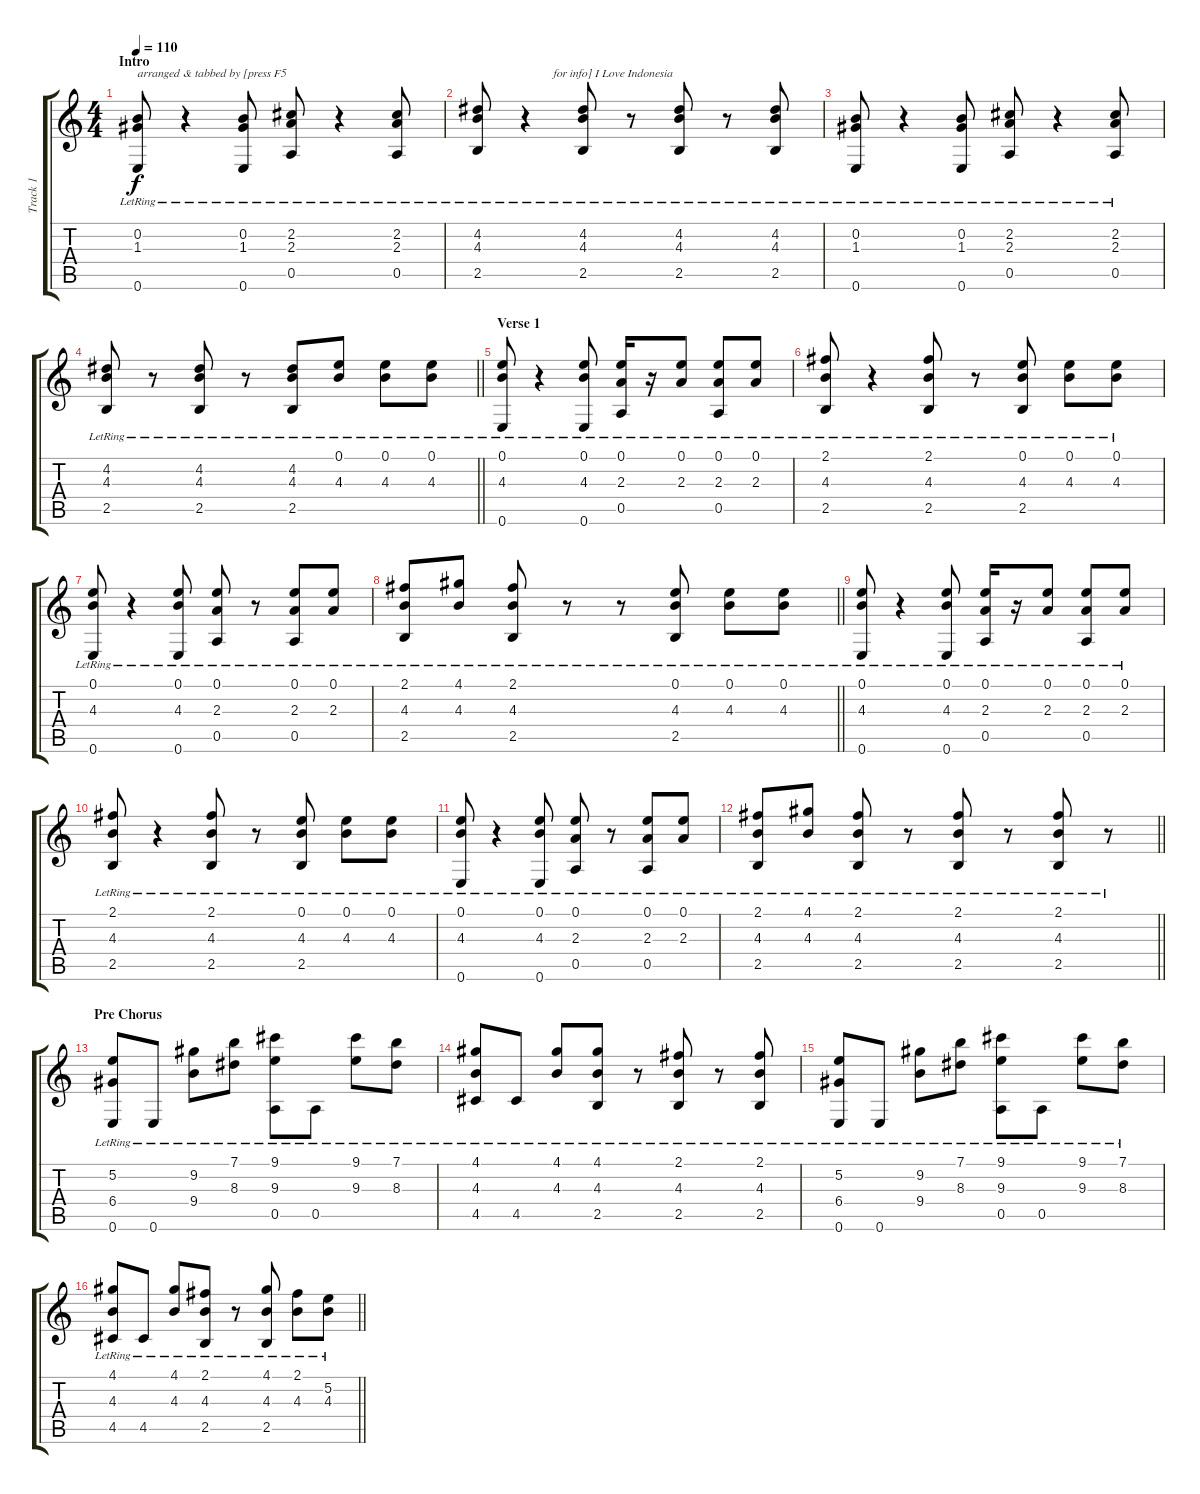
\track ("Track 1" "Track 1") {instrument acousticguitarnylon}
\staff {score tabs}
\tuning (E4 B3 G3 D3 A2 E2) {hide}
\ts (4 4)
\section ("" "Intro")
\tempo 110
\clef g2
\ks c
(0.2{lr} 1.3{lr} 0.6{lr}).8{txt "arranged & tabbed by [press F5" dy f instrument acousticguitarnylon} r.4 (0.2{lr} 1.3{lr} 0.6{lr}).8 (2.2{lr} 2.3{lr} 0.5{lr}).8 r.4 (2.2{lr} 2.3{lr} 0.5{lr}).8 |
(4.2{lr} 4.3{lr} 2.5{lr}).8 r.4{txt "         for info] I Love Indonesia"} (4.2{lr} 4.3{lr} 2.5{lr}).8 r.8 (4.2{lr} 4.3{lr} 2.5{lr}).8 r.8 (4.2{lr} 4.3{lr} 2.5{lr}).8 |
(0.2{lr} 1.3{lr} 0.6{lr}).8 r.4 (0.2{lr} 1.3{lr} 0.6{lr}).8 (2.2{lr} 2.3{lr} 0.5{lr}).8 r.4 (2.2{lr} 2.3{lr} 0.5{lr}).8 |
\barLineRight lightlight
(4.2{lr} 4.3{lr} 2.5{lr}).8 r.8 (4.2{lr} 4.3{lr} 2.5{lr}).8 r.8 (4.2{lr} 4.3{lr} 2.5{lr}).8 (0.1{lr} 4.3{lr}).8 (0.1{lr} 4.3{lr}).8 (0.1{lr} 4.3{lr}).8 |
\section ("" "Verse 1")
(0.1{lr} 4.3{lr} 0.6{lr}).8 r.4 (0.1{lr} 4.3{lr} 0.6{lr}).8 (0.1{lr} 2.3{lr} 0.5{lr}).16 r.16 (0.1{lr} 2.3{lr}).8 (0.1{lr} 2.3{lr} 0.5{lr}).8 (0.1{lr} 2.3{lr}).8 |
(2.1{lr} 4.3{lr} 2.5{lr}).8 r.4 (2.1{lr} 4.3{lr} 2.5{lr}).8 r.8 (0.1{lr} 4.3{lr} 2.5{lr}).8 (0.1{lr} 4.3{lr}).8 (0.1{lr} 4.3{lr}).8 |
(0.1{lr} 4.3{lr} 0.6{lr}).8 r.4 (0.1{lr} 4.3{lr} 0.6{lr}).8 (0.1{lr} 2.3{lr} 0.5{lr}).8 r.8 (0.1{lr} 2.3{lr} 0.5{lr}).8 (0.1{lr} 2.3{lr}).8 |
\barLineRight lightlight
(2.1{lr} 4.3{lr} 2.5{lr}).8 (4.1{lr} 4.3{lr}).8 (2.1{lr} 4.3{lr} 2.5{lr}).8 r.8 r.8 (0.1{lr} 4.3{lr} 2.5{lr}).8 (0.1{lr} 4.3{lr}).8 (0.1{lr} 4.3{lr}).8 |
(0.1{lr} 4.3{lr} 0.6{lr}).8 r.4 (0.1{lr} 4.3{lr} 0.6{lr}).8 (0.1{lr} 2.3{lr} 0.5{lr}).16 r.16 (0.1{lr} 2.3{lr}).8 (0.1{lr} 2.3{lr} 0.5{lr}).8 (0.1{lr} 2.3{lr}).8 |
(2.1{lr} 4.3{lr} 2.5{lr}).8 r.4 (2.1{lr} 4.3{lr} 2.5{lr}).8 r.8 (0.1{lr} 4.3{lr} 2.5{lr}).8 (0.1{lr} 4.3{lr}).8 (0.1{lr} 4.3{lr}).8 |
(0.1{lr} 4.3{lr} 0.6{lr}).8 r.4 (0.1{lr} 4.3{lr} 0.6{lr}).8 (0.1{lr} 2.3{lr} 0.5{lr}).8 r.8 (0.1{lr} 2.3{lr} 0.5{lr}).8 (0.1{lr} 2.3{lr}).8 |
\barLineRight lightlight
(2.1{lr} 4.3{lr} 2.5{lr}).8 (4.1{lr} 4.3{lr}).8 (2.1{lr} 4.3{lr} 2.5{lr}).8 r.8 (2.1{lr} 4.3{lr} 2.5{lr}).8 r.8 (2.1{lr} 4.3{lr} 2.5{lr}).8 r.8 |
\section ("" "Pre Chorus")
(5.2{lr} 6.4{lr} 0.6{lr}).8 0.6{lr}.8 (9.2{lr} 9.4{lr}).8 (7.1{lr} 8.3{lr}).8 (9.1{lr} 9.3{lr} 0.5{lr}).8 0.5{lr}.8 (9.1{lr} 9.3{lr}).8 (7.1{lr} 8.3{lr}).8 |
(4.1{lr} 4.3{lr} 4.5{lr}).8 4.5{lr}.8 (4.1{lr} 4.3{lr}).8 (4.1{lr} 4.3{lr} 2.5{lr}).8 r.8 (2.1{lr} 4.3{lr} 2.5{lr}).8 r.8 (2.1{lr} 4.3{lr} 2.5{lr}).8 |
(5.2{lr} 6.4{lr} 0.6{lr}).8 0.6{lr}.8 (9.2{lr} 9.4{lr}).8 (7.1{lr} 8.3{lr}).8 (9.1{lr} 9.3{lr} 0.5{lr}).8 0.5{lr}.8 (9.1{lr} 9.3{lr}).8 (7.1{lr} 8.3{lr}).8 |
\barLineRight lightlight
(4.1{lr} 4.3{lr} 4.5{lr}).8 4.5{lr}.8 (4.1{lr} 4.3{lr}).8 (2.1{lr} 4.3{lr} 2.5{lr}).8 r.8 (4.1{lr} 4.3{lr} 2.5{lr}).8 (2.1{lr} 4.3{lr}).8 (5.2{lr} 4.3{lr}).8
